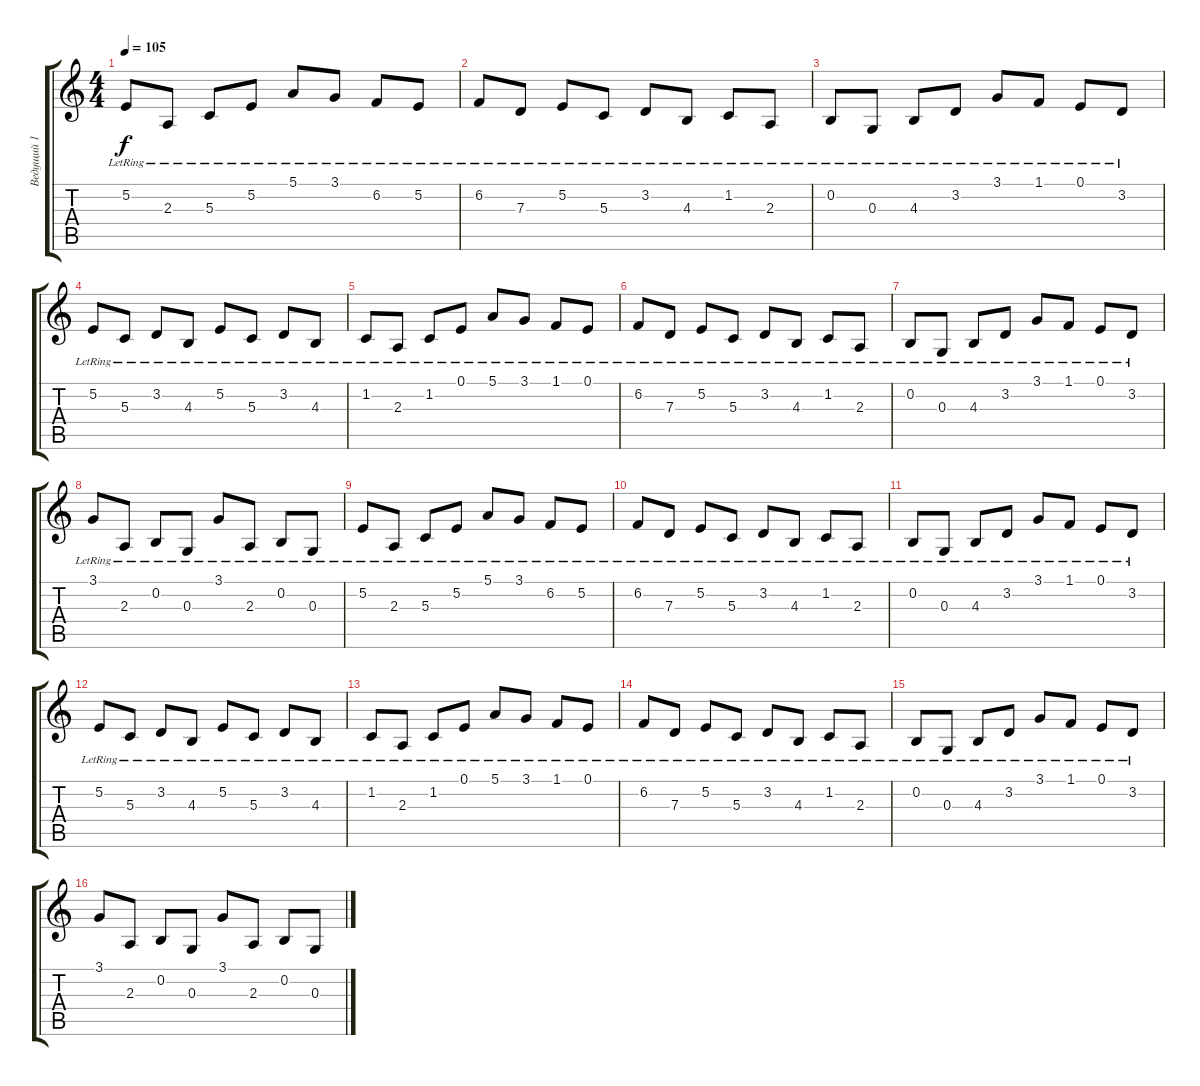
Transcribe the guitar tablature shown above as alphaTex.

\track ("Ведущий 1" "Ведущий 1") {instrument pad1newage}
\staff {score tabs}
\tuning (E4 B3 G3 D3 A2 E2) {hide}
\ts (4 4)
\tempo 105
\clef g2
\ks c
5.2{lr}.8{dy f} 2.3{lr}.8 5.3{lr}.8 5.2{lr}.8 5.1{lr}.8 3.1{lr}.8 6.2{lr}.8 5.2{lr}.8 |
6.2{lr}.8 7.3{lr}.8 5.2{lr}.8 5.3{lr}.8 3.2{lr}.8 4.3{lr}.8 1.2{lr}.8 2.3{lr}.8 |
0.2{lr}.8 0.3{lr}.8 4.3{lr}.8 3.2{lr}.8 3.1{lr}.8 1.1{lr}.8 0.1{lr}.8 3.2{lr}.8 |
5.2{lr}.8 5.3{lr}.8 3.2{lr}.8 4.3{lr}.8 5.2{lr}.8 5.3{lr}.8 3.2{lr}.8 4.3{lr}.8 |
1.2{lr}.8 2.3{lr}.8 1.2{lr}.8 0.1{lr}.8 5.1{lr}.8 3.1{lr}.8 1.1{lr}.8 0.1{lr}.8 |
6.2{lr}.8 7.3{lr}.8 5.2{lr}.8 5.3{lr}.8 3.2{lr}.8 4.3{lr}.8 1.2{lr}.8 2.3{lr}.8 |
0.2{lr}.8 0.3{lr}.8 4.3{lr}.8 3.2{lr}.8 3.1{lr}.8 1.1{lr}.8 0.1{lr}.8 3.2{lr}.8 |
3.1{lr}.8 2.3{lr}.8 0.2{lr}.8 0.3{lr}.8 3.1{lr}.8 2.3{lr}.8 0.2{lr}.8 0.3{lr}.8 |
5.2{lr}.8 2.3{lr}.8 5.3{lr}.8 5.2{lr}.8 5.1{lr}.8 3.1{lr}.8 6.2{lr}.8 5.2{lr}.8 |
6.2{lr}.8 7.3{lr}.8 5.2{lr}.8 5.3{lr}.8 3.2{lr}.8 4.3{lr}.8 1.2{lr}.8 2.3{lr}.8 |
0.2{lr}.8 0.3{lr}.8 4.3{lr}.8 3.2{lr}.8 3.1{lr}.8 1.1{lr}.8 0.1{lr}.8 3.2{lr}.8 |
5.2{lr}.8 5.3{lr}.8 3.2{lr}.8 4.3{lr}.8 5.2{lr}.8 5.3{lr}.8 3.2{lr}.8 4.3{lr}.8 |
1.2{lr}.8 2.3{lr}.8 1.2{lr}.8 0.1{lr}.8 5.1{lr}.8 3.1{lr}.8 1.1{lr}.8 0.1{lr}.8 |
6.2{lr}.8 7.3{lr}.8 5.2{lr}.8 5.3{lr}.8 3.2{lr}.8 4.3{lr}.8 1.2{lr}.8 2.3{lr}.8 |
0.2{lr}.8 0.3{lr}.8 4.3{lr}.8 3.2{lr}.8 3.1{lr}.8 1.1{lr}.8 0.1{lr}.8 3.2{lr}.8 |
3.1.8 2.3.8 0.2.8 0.3.8 3.1.8 2.3.8 0.2.8 0.3.8
